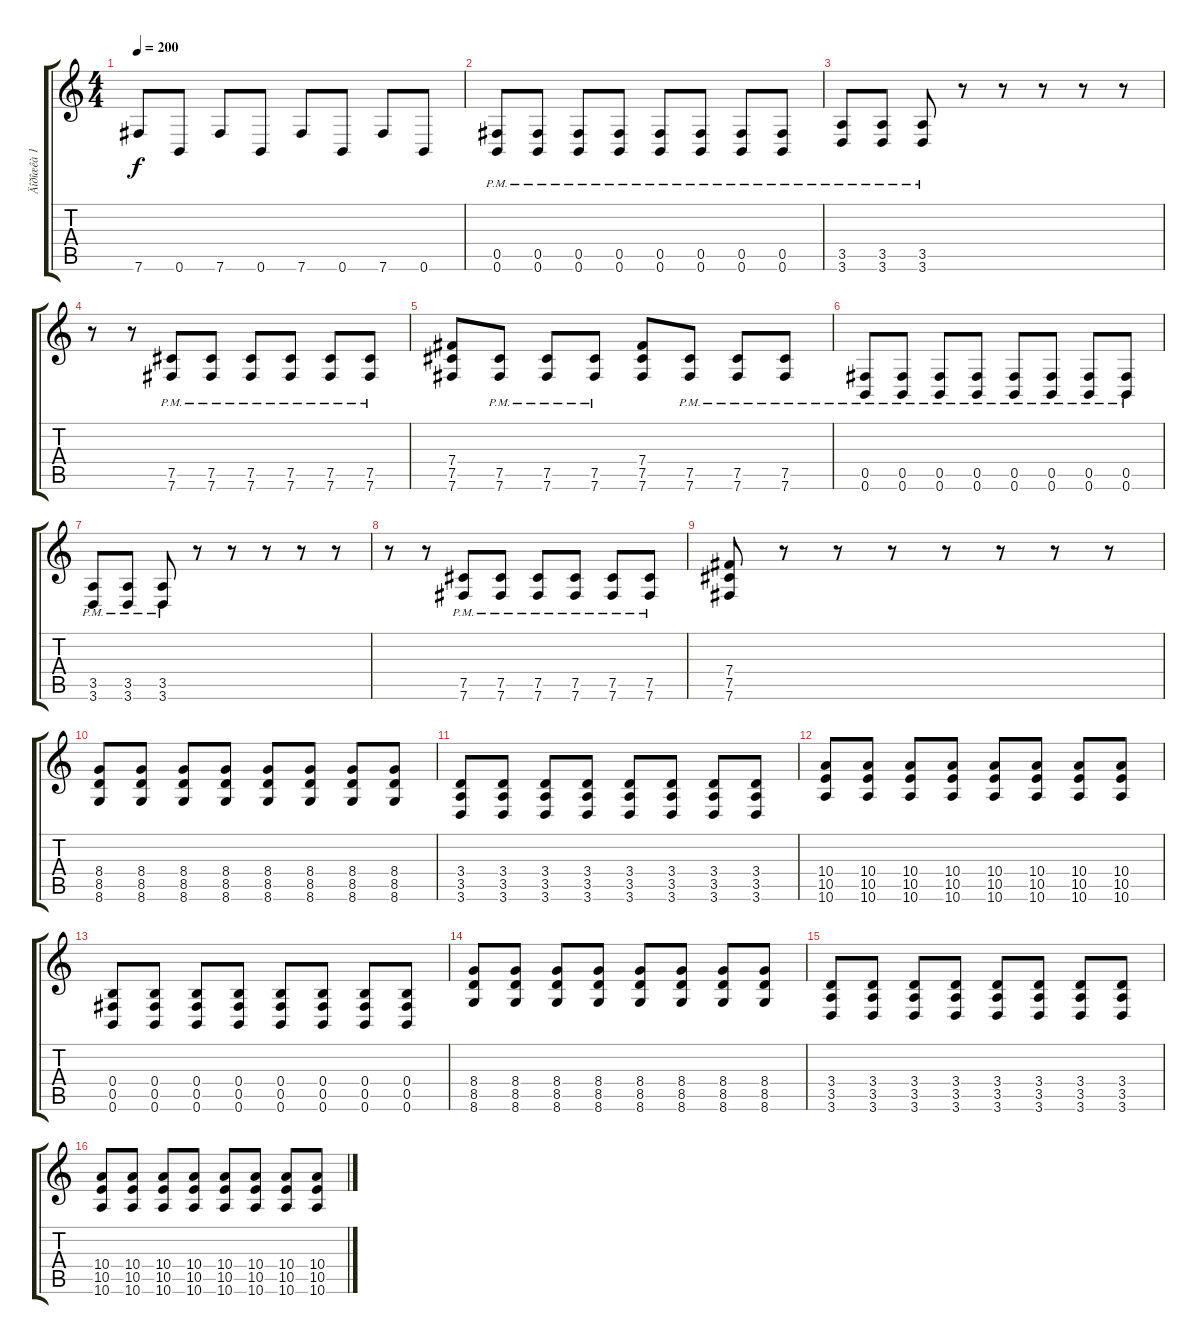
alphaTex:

\track ("Äîðîæêà 1" "Äîðîæêà 1") {instrument distortionguitar}
\staff {score tabs}
\tuning (Db4 Ab3 E3 B2 Gb2 B1) {hide}
\ts (4 4)
\tempo 200
\clef g2
\ks c
7.6.8{dy f} 0.6.8 7.6.8 0.6.8 7.6.8 0.6.8 7.6.8 0.6.8 |
(0.5{pm} 0.6{pm}).8 (0.5{pm} 0.6{pm}).8 (0.5{pm} 0.6{pm}).8 (0.5{pm} 0.6{pm}).8 (0.5{pm} 0.6{pm}).8 (0.5{pm} 0.6{pm}).8 (0.5{pm} 0.6{pm}).8 (0.5{pm} 0.6{pm}).8 |
(3.5{pm} 3.6{pm}).8 (3.5{pm} 3.6{pm}).8 (3.5{pm} 3.6{pm}).8 r.8 r.8 r.8 r.8 r.8 |
r.8 r.8 (7.5{pm} 7.6{pm}).8 (7.5{pm} 7.6{pm}).8 (7.5{pm} 7.6{pm}).8 (7.5{pm} 7.6{pm}).8 (7.5{pm} 7.6{pm}).8 (7.5{pm} 7.6{pm}).8 |
(7.4 7.5 7.6).8 (7.5{pm} 7.6{pm}).8 (7.5{pm} 7.6{pm}).8 (7.5{pm} 7.6{pm}).8 (7.4 7.5 7.6).8 (7.5{pm} 7.6{pm}).8 (7.5{pm} 7.6{pm}).8 (7.5{pm} 7.6{pm}).8 |
(0.5{pm} 0.6{pm}).8 (0.5{pm} 0.6{pm}).8 (0.5{pm} 0.6{pm}).8 (0.5{pm} 0.6{pm}).8 (0.5{pm} 0.6{pm}).8 (0.5{pm} 0.6{pm}).8 (0.5{pm} 0.6{pm}).8 (0.5{pm} 0.6{pm}).8 |
(3.5{pm} 3.6{pm}).8 (3.5{pm} 3.6{pm}).8 (3.5{pm} 3.6{pm}).8 r.8 r.8 r.8 r.8 r.8 |
r.8 r.8 (7.5{pm} 7.6{pm}).8 (7.5{pm} 7.6{pm}).8 (7.5{pm} 7.6{pm}).8 (7.5{pm} 7.6{pm}).8 (7.5{pm} 7.6{pm}).8 (7.5{pm} 7.6{pm}).8 |
(7.4 7.5 7.6).8 r.8 r.8 r.8 r.8 r.8 r.8 r.8 |
(8.4 8.5 8.6).8 (8.4 8.5 8.6).8 (8.4 8.5 8.6).8 (8.4 8.5 8.6).8 (8.4 8.5 8.6).8 (8.4 8.5 8.6).8 (8.4 8.5 8.6).8 (8.4 8.5 8.6).8 |
(3.4 3.5 3.6).8 (3.4 3.5 3.6).8 (3.4 3.5 3.6).8 (3.4 3.5 3.6).8 (3.4 3.5 3.6).8 (3.4 3.5 3.6).8 (3.4 3.5 3.6).8 (3.4 3.5 3.6).8 |
(10.4 10.5 10.6).8 (10.4 10.5 10.6).8 (10.4 10.5 10.6).8 (10.4 10.5 10.6).8 (10.4 10.5 10.6).8 (10.4 10.5 10.6).8 (10.4 10.5 10.6).8 (10.4 10.5 10.6).8 |
(0.4 0.5 0.6).8 (0.4 0.5 0.6).8 (0.4 0.5 0.6).8 (0.4 0.5 0.6).8 (0.4 0.5 0.6).8 (0.4 0.5 0.6).8 (0.4 0.5 0.6).8 (0.4 0.5 0.6).8 |
(8.4 8.5 8.6).8 (8.4 8.5 8.6).8 (8.4 8.5 8.6).8 (8.4 8.5 8.6).8 (8.4 8.5 8.6).8 (8.4 8.5 8.6).8 (8.4 8.5 8.6).8 (8.4 8.5 8.6).8 |
(3.4 3.5 3.6).8 (3.4 3.5 3.6).8 (3.4 3.5 3.6).8 (3.4 3.5 3.6).8 (3.4 3.5 3.6).8 (3.4 3.5 3.6).8 (3.4 3.5 3.6).8 (3.4 3.5 3.6).8 |
(10.4 10.5 10.6).8 (10.4 10.5 10.6).8 (10.4 10.5 10.6).8 (10.4 10.5 10.6).8 (10.4 10.5 10.6).8 (10.4 10.5 10.6).8 (10.4 10.5 10.6).8 (10.4 10.5 10.6).8
